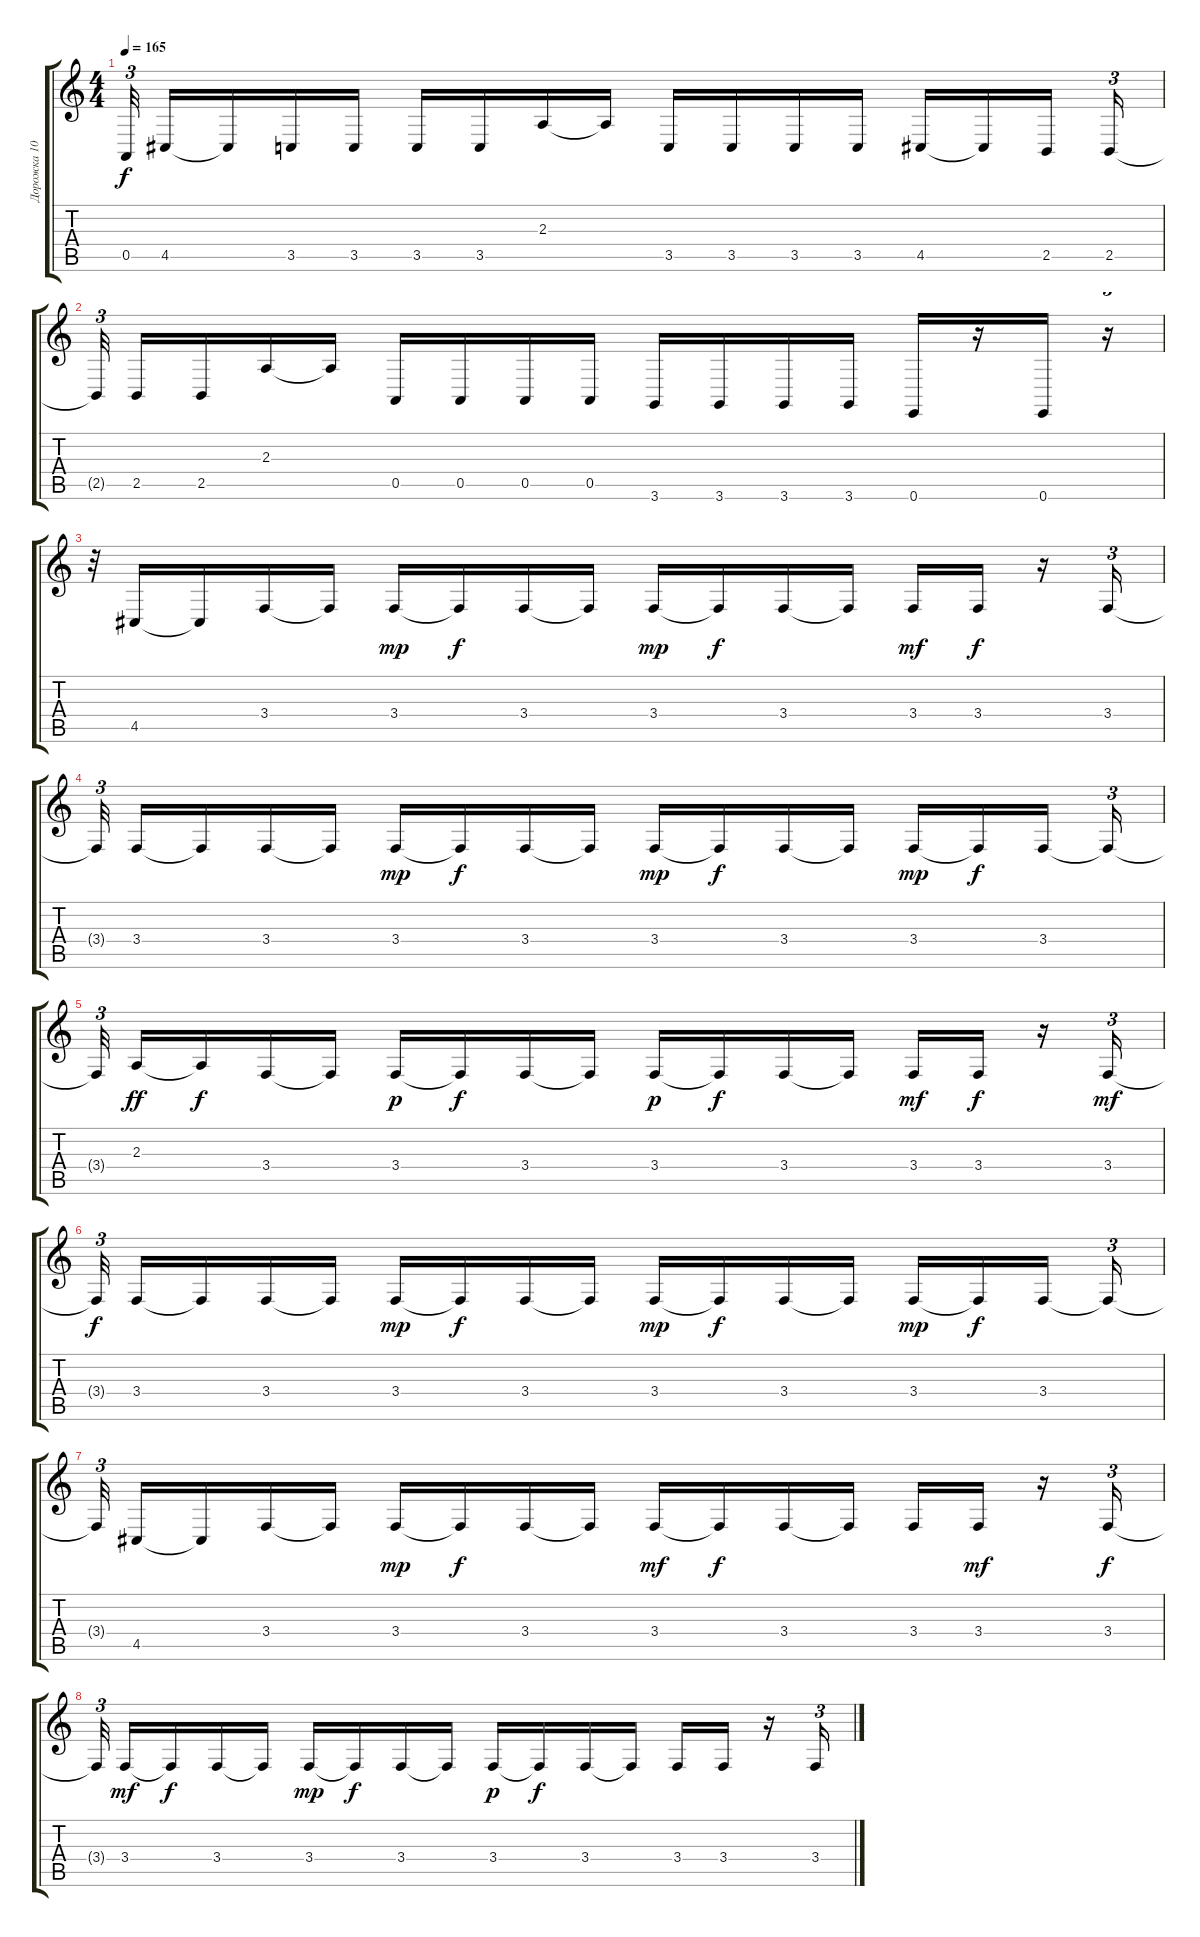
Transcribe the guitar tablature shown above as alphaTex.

\track ("Дорожка 10" "Дорожка 10") {instrument brightacousticpiano}
\staff {score tabs}
\tuning (E4 B3 G3 D3 A2 E2) {hide}
\ts (4 4)
\tempo 165
\clef g2
\ks c
0.5{t}.32{tu (3 2) dy f beam splitsecondary} 4.5.16 4.5{t}.16 3.5.16 3.5.16 3.5.16 3.5.16 2.3.16 2.3{t}.16 3.5.16 3.5.16 3.5.16 3.5.16 4.5.16 4.5{t}.16 2.5.16{beam splitsecondary} 2.5.16{tu (3 2)} |
2.5{t}.32{tu (3 2) beam splitsecondary} 2.5.16 2.5.16 2.3.16 2.3{t}.16 0.5.16 0.5.16 0.5.16 0.5.16 3.6.16 3.6.16 3.6.16 3.6.16 0.6.16 r.16 0.6.16 r.16{tu (3 2)} |
r.32{tu (3 2)} 4.5.16 4.5{t}.16 3.4.16 3.4{t}.16 3.4.16{dy mp} 3.4{t}.16{dy f} 3.4.16 3.4{t}.16 3.4.16{dy mp} 3.4{t}.16{dy f} 3.4.16 3.4{t}.16 3.4.16{dy mf} 3.4.16{dy f} r.16 3.4.16{tu (3 2)} |
3.4{t}.32{tu (3 2) beam splitsecondary} 3.4.16 3.4{t}.16 3.4.16 3.4{t}.16 3.4.16{dy mp} 3.4{t}.16{dy f} 3.4.16 3.4{t}.16 3.4.16{dy mp} 3.4{t}.16{dy f} 3.4.16 3.4{t}.16 3.4.16{dy mp} 3.4{t}.16{dy f} 3.4.16{beam splitsecondary} 3.4{t}.16{tu (3 2)} |
3.4{t}.32{tu (3 2) beam splitsecondary} 2.3.16{dy ff} 2.3{t}.16{dy f} 3.4.16 3.4{t}.16 3.4.16{dy p} 3.4{t}.16{dy f} 3.4.16 3.4{t}.16 3.4.16{dy p} 3.4{t}.16{dy f} 3.4.16 3.4{t}.16 3.4.16{dy mf} 3.4.16{dy f} r.16 3.4.16{tu (3 2) dy mf} |
3.4{t}.32{tu (3 2) dy f beam splitsecondary} 3.4.16 3.4{t}.16 3.4.16 3.4{t}.16 3.4.16{dy mp} 3.4{t}.16{dy f} 3.4.16 3.4{t}.16 3.4.16{dy mp} 3.4{t}.16{dy f} 3.4.16 3.4{t}.16 3.4.16{dy mp} 3.4{t}.16{dy f} 3.4.16{beam splitsecondary} 3.4{t}.16{tu (3 2)} |
3.4{t}.32{tu (3 2) beam splitsecondary} 4.5.16 4.5{t}.16 3.4.16 3.4{t}.16 3.4.16{dy mp} 3.4{t}.16{dy f} 3.4.16 3.4{t}.16 3.4.16{dy mf} 3.4{t}.16{dy f} 3.4.16 3.4{t}.16 3.4.16 3.4.16{dy mf} r.16 3.4.16{tu (3 2) dy f} |
3.4{t}.32{tu (3 2) beam splitsecondary} 3.4.16{dy mf} 3.4{t}.16{dy f} 3.4.16 3.4{t}.16 3.4.16{dy mp} 3.4{t}.16{dy f} 3.4.16 3.4{t}.16 3.4.16{dy p} 3.4{t}.16{dy f} 3.4.16 3.4{t}.16 3.4.16 3.4.16 r.16 3.4.16{tu (3 2)}
